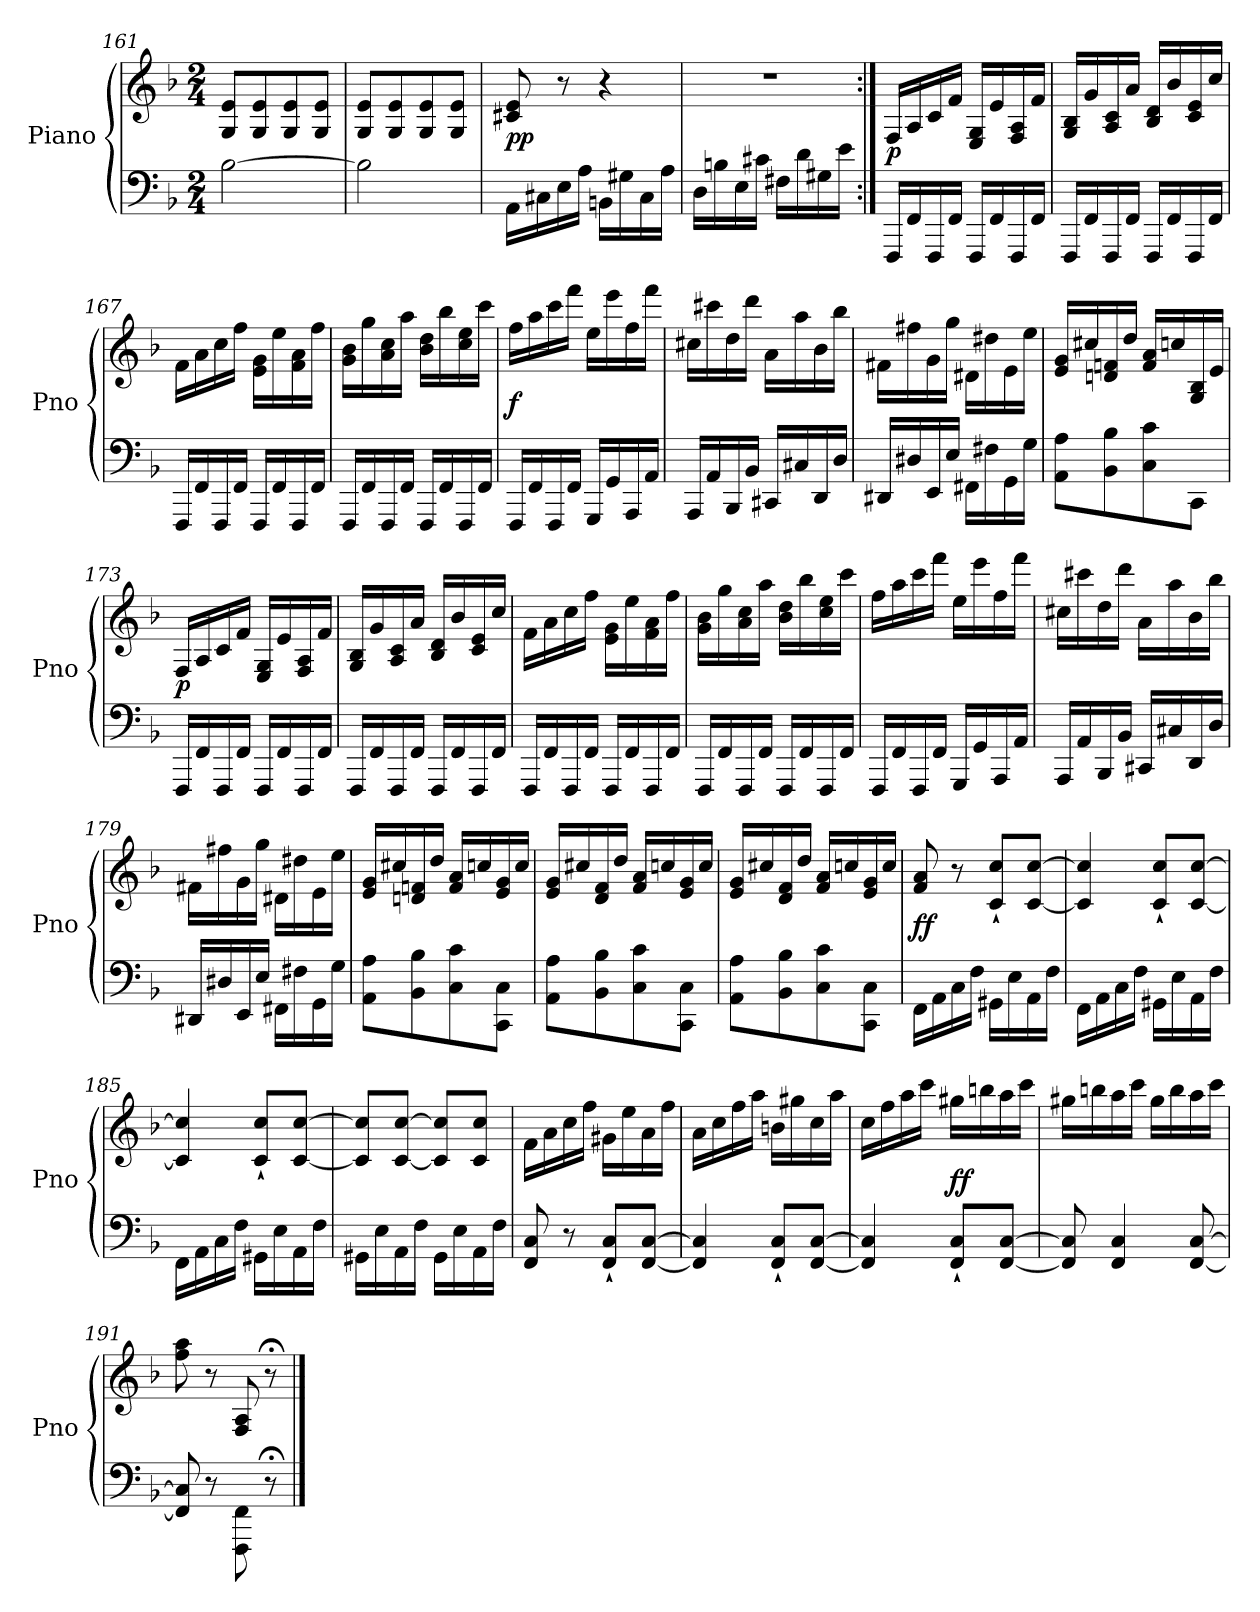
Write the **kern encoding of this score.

**kern	**kern	**dynam
*part1	*part1	*part1
*staff2	*staff1	*staff1/2
*I"Piano	*	*
*I'Pno	*	*
*clefF4	*clefG2	*
*k[b-]	*k[b-]	*
*F:	*F:	*
*M2/4	*M2/4	*
=161	=161	=161
[2B-\	8G/ 8e/L	.
.	8G/ 8e/	.
.	8G/ 8e/	.
.	8G/ 8e/J	.
=162	=162	=162
2B-\]	8G/ 8e/L	.
.	8G/ 8e/	.
.	8G/ 8e/	.
.	8G/ 8e/J	.
=163	=163	=163
16AA\LL	8c#X/ 8e/	pp
16C#X\	.	.
16E\	8r	.
16A\JJ	.	.
16BBn\LL	4r	.
16G#X\	.	.
16C#\	.	.
16A\JJ	.	.
=164	=164	=164
16D\LL	2r	.
16Bn\	.	.
16E\	.	.
16c#X\JJ	.	.
16F#X\LL	.	.
16d\	.	.
16G#X\	.	.
16e\JJ	.	.
=165:|!	=165:|!	=165:|!
16FFF/LL	16F/LL	p
16FF/	16A/	.
16FFF/	16c/	.
16FF/JJ	16f/JJ	.
16FFF/LL	16E/ 16G/LL	.
16FF/	16e/	.
16FFF/	16F/ 16A/	.
16FF/JJ	16f/JJ	.
=166	=166	=166
16FFF/LL	16G/ 16B-/LL	.
16FF/	16g/	.
16FFF/	16A/ 16c/	.
16FF/JJ	16a/JJ	.
16FFF/LL	16B-/ 16d/LL	.
16FF/	16b-/	.
16FFF/	16c/ 16e/	.
16FF/JJ	16cc/JJ	.
=167	=167	=167
16FFF/LL	16f\LL	.
16FF/	16a\	.
16FFF/	16cc\	.
16FF/JJ	16ff\JJ	.
16FFF/LL	16e\ 16g\LL	.
16FF/	16ee\	.
16FFF/	16f\ 16a\	.
16FF/JJ	16ff\JJ	.
=168	=168	=168
16FFF/LL	16g\ 16b-\LL	.
16FF/	16gg\	.
16FFF/	16a\ 16cc\	.
16FF/JJ	16aa\JJ	.
16FFF/LL	16b-\ 16dd\LL	.
16FF/	16bb-\	.
16FFF/	16cc\ 16ee\	.
16FF/JJ	16ccc\JJ	.
=169	=169	=169
16FFF/LL	16ff\LL	f
16FF/	16aa\	.
16FFF/	16ccc\	.
16FF/JJ	16fff\JJ	.
16GGG/LL	16ee\LL	.
16GG/	16eee\	.
16AAA/	16ff\	.
16AA/JJ	16fff\JJ	.
=170	=170	=170
16AAA/LL	16cc#X\LL	.
16AA/	16ccc#X\	.
16BBB-/	16dd\	.
16BB-/JJ	16ddd\JJ	.
16CC#X/LL	16a\LL	.
16C#X/	16aa\	.
16DD/	16b-\	.
16D/JJ	16bb-\JJ	.
=171	=171	=171
16DD#X/LL	16f#X\LL	.
16D#X/	16ff#X\	.
16EE/	16g\	.
16E/JJ	16gg\JJ	.
16FF#X\LL	16d#X\LL	.
16F#X\	16dd#X\	.
16GG\	16e\	.
16G\JJ	16ee\JJ	.
=172	=172	=172
8AA\ 8A\L	16e/ 16g/LL	.
.	16cc#X/	.
8BB-\ 8B-\	16dn/ 16fn/	.
.	16dd/JJ	.
8C\ 8c\	16f/ 16a/LL	.
.	16ccn/	.
8CC\J	16G/ 16B-/	.
.	16e/JJ	.
=173	=173	=173
16FFF/LL	16F/LL	p
16FF/	16A/	.
16FFF/	16c/	.
16FF/JJ	16f/JJ	.
16FFF/LL	16E/ 16G/LL	.
16FF/	16e/	.
16FFF/	16F/ 16A/	.
16FF/JJ	16f/JJ	.
=174	=174	=174
16FFF/LL	16G/ 16B-/LL	.
16FF/	16g/	.
16FFF/	16A/ 16c/	.
16FF/JJ	16a/JJ	.
16FFF/LL	16B-/ 16d/LL	.
16FF/	16b-/	.
16FFF/	16c/ 16e/	.
16FF/JJ	16cc/JJ	.
=175	=175	=175
16FFF/LL	16f\LL	.
16FF/	16a\	.
16FFF/	16cc\	.
16FF/JJ	16ff\JJ	.
16FFF/LL	16e\ 16g\LL	.
16FF/	16ee\	.
16FFF/	16f\ 16a\	.
16FF/JJ	16ff\JJ	.
=176	=176	=176
16FFF/LL	16g\ 16b-\LL	.
16FF/	16gg\	.
16FFF/	16a\ 16cc\	.
16FF/JJ	16aa\JJ	.
16FFF/LL	16b-\ 16dd\LL	.
16FF/	16bb-\	.
16FFF/	16cc\ 16ee\	.
16FF/JJ	16ccc\JJ	.
=177	=177	=177
16FFF/LL	16ff\LL	.
16FF/	16aa\	.
16FFF/	16ccc\	.
16FF/JJ	16fff\JJ	.
16GGG/LL	16ee\LL	.
16GG/	16eee\	.
16AAA/	16ff\	.
16AA/JJ	16fff\JJ	.
=178	=178	=178
16AAA/LL	16cc#X\LL	.
16AA/	16ccc#X\	.
16BBB-/	16dd\	.
16BB-/JJ	16ddd\JJ	.
16CC#X/LL	16a\LL	.
16C#X/	16aa\	.
16DD/	16b-\	.
16D/JJ	16bb-\JJ	.
=179	=179	=179
16DD#X/LL	16f#X\LL	.
16D#X/	16ff#X\	.
16EE/	16g\	.
16E/JJ	16gg\JJ	.
16FF#X\LL	16d#X\LL	.
16F#X\	16dd#X\	.
16GG\	16e\	.
16G\JJ	16ee\JJ	.
=180	=180	=180
8AA\ 8A\L	16e/ 16g/LL	.
.	16cc#X/	.
8BB-\ 8B-\	16dn/ 16fn/	.
.	16dd/JJ	.
8C\ 8c\	16f/ 16a/LL	.
.	16ccn/	.
8CC\ 8C\J	16e/ 16g/	.
.	16cc/JJ	.
=181	=181	=181
8AA\ 8A\L	16e/ 16g/LL	.
.	16cc#X/	.
8BB-\ 8B-\	16d/ 16f/	.
.	16dd/JJ	.
8C\ 8c\	16f/ 16a/LL	.
.	16ccn/	.
8CC\ 8C\J	16e/ 16g/	.
.	16cc/JJ	.
=182	=182	=182
8AA\ 8A\L	16e/ 16g/LL	.
.	16cc#X/	.
8BB-\ 8B-\	16d/ 16f/	.
.	16dd/JJ	.
8C\ 8c\	16f/ 16a/LL	.
.	16ccn/	.
8CC\ 8C\J	16e/ 16g/	.
.	16cc/JJ	.
=183	=183	=183
16FF\LL	8f/ 8a/	ff
16AA\	.	.
16C\	8r	.
16F\JJ	.	.
16GG#X\LL	8c`/ 8cc`/L	.
16E\	.	.
16AA\	[8c/ [8cc/J	.
16F\JJ	.	.
=184	=184	=184
16FF\LL	4c]/ 4cc]/	.
16AA\	.	.
16C\	.	.
16F\JJ	.	.
16GG#X\LL	8c`/ 8cc`/L	.
16E\	.	.
16AA\	[8c/ [8cc/J	.
16F\JJ	.	.
=185	=185	=185
16FF\LL	4c]/ 4cc]/	.
16AA\	.	.
16C\	.	.
16F\JJ	.	.
16GG#X\LL	8c`/ 8cc`/L	.
16E\	.	.
16AA\	[8c/ [8cc/J	.
16F\JJ	.	.
=186	=186	=186
16GG#X\LL	8c]/ 8cc]/L	.
16E\	.	.
16AA\	[8c/ [8cc/J	.
16F\JJ	.	.
16GG#\LL	8c]/ 8cc]/L	.
16E\	.	.
16AA\	8c/ 8cc/J	.
16F\JJ	.	.
=187	=187	=187
8FF/ 8C/	16f\LL	.
.	16a\	.
8r	16cc\	.
.	16ff\JJ	.
8FF`/ 8C`/L	16g#X\LL	.
.	16ee\	.
[8FF/ [8C/J	16a\	.
.	16ff\JJ	.
=188	=188	=188
4FF]/ 4C]/	16a\LL	.
.	16cc\	.
.	16ff\	.
.	16aa\JJ	.
8FF`/ 8C`/L	16bn\LL	.
.	16gg#X\	.
[8FF/ [8C/J	16cc\	.
.	16aa\JJ	.
=189	=189	=189
4FF]/ 4C]/	16cc\LL	.
.	16ff\	.
.	16aa\	.
.	16ccc\JJ	.
8FF`/ 8C`/L	16gg#X\LL	ff
.	16bbn\	.
[8FF/ [8C/J	16aa\	.
.	16ccc\JJ	.
=190	=190	=190
8FF]/ 8C]/	16gg#X\LL	.
.	16bbn\	.
4FF/ 4C/	16aa\	.
.	16ccc\JJ	.
.	16gg#\LL	.
.	16bb\	.
[8FF/ [8C/	16aa\	.
.	16ccc\JJ	.
=191	=191	=191
8FF]/ 8C]/	8ff\ 8aa\	.
8r	8r	.
8FFF\ 8FF\	8F/ 8A/	.
8r;<	8r;<	.
==	==	==
*-	*-	*-
